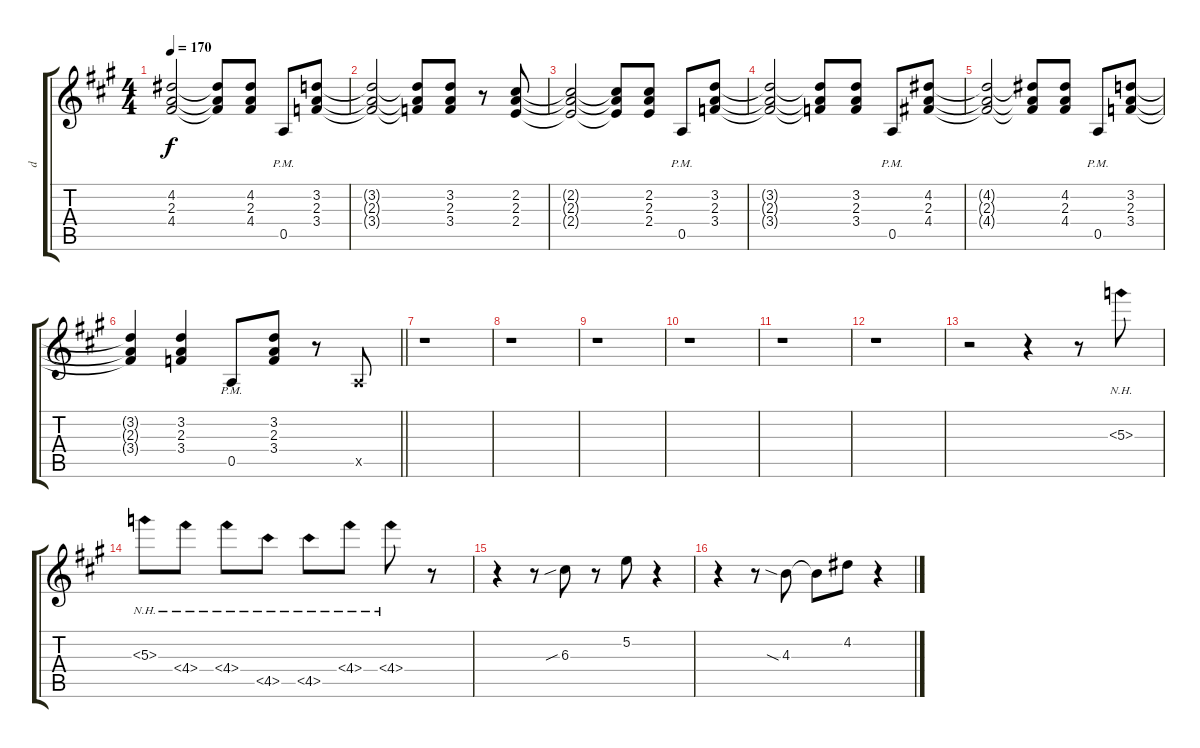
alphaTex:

\track ("d" "d") {instrument distortionguitar}
\staff {score tabs}
\tuning (E4 B3 G3 D3 A2 E2) {hide}
\ts (4 4)
\tempo 170
\clef g2
\ks a
(4.2{t} 2.3{t} 4.4{t}).2{dy f} (4.2{t} 2.3{t} 4.4{t}).8 (4.2 2.3 4.4).8 0.5{pm}.8 (3.2 2.3 3.4).8 |
(3.2{t} 2.3{t} 3.4{t}).2 (3.2{t} 2.3{t} 3.4{t}).8 (3.2 2.3 3.4).8 r.8 (2.2 2.3 2.4).8 |
(2.2{t} 2.3{t} 2.4{t}).2 (2.2{t} 2.3{t} 2.4{t}).8 (2.2 2.3 2.4).8 0.5{pm}.8 (3.2 2.3 3.4).8 |
(3.2{t} 2.3{t} 3.4{t}).2 (3.2{t} 2.3{t} 3.4{t}).8 (3.2 2.3 3.4).8 0.5{pm}.8 (4.2 2.3 4.4).8 |
(4.2{t} 2.3{t} 4.4{t}).2 (4.2{t} 2.3{t} 4.4{t}).8 (4.2 2.3 4.4).8 0.5{pm}.8 (3.2 2.3 3.4).8 |
\barLineRight lightlight
(3.2{t} 2.3{t} 3.4{t}).4 (3.2 2.3 3.4).4 0.5{pm}.8 (3.2 2.3 3.4).8 r.8 0.5{x}.8 |
r.1 |
r.1 |
r.1 |
r.1 |
r.1 |
r.1 |
r.2 r.4 r.8 5.3{nh}.8 |
5.3{nh}.8 4.4{nh}.8 4.4{nh}.8 4.5{nh}.8 4.5{nh}.8 4.4{nh}.8 4.4{nh}.8 r.8 |
r.4 r.8 6.3{sib}.8 r.8 5.2.8 r.4 |
r.4 r.8 4.3{sia}.8 4.3{t}.8 4.2.8 r.4
